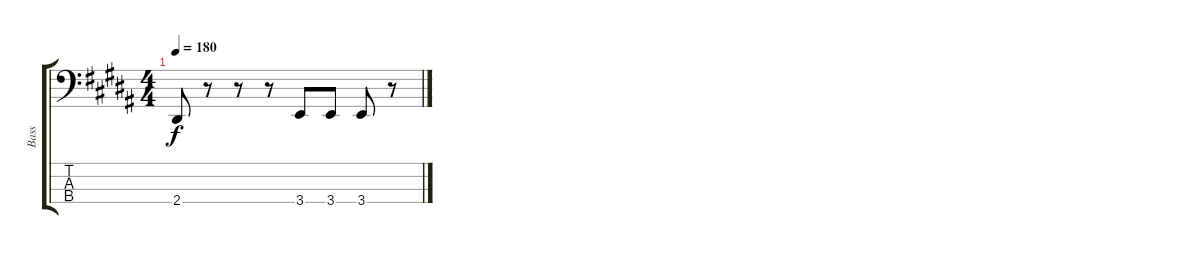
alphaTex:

\track ("Bass" "Bass") {instrument electricbasspick}
\staff {score tabs}
\tuning (Gb2 Db2 Ab1 Db1) {hide}
\ts (4 4)
\tempo 180
\clef f4
\ks b
2.4.8{dy f} r.8 r.8 r.8 3.4.8 3.4.8 3.4.8 r.8
